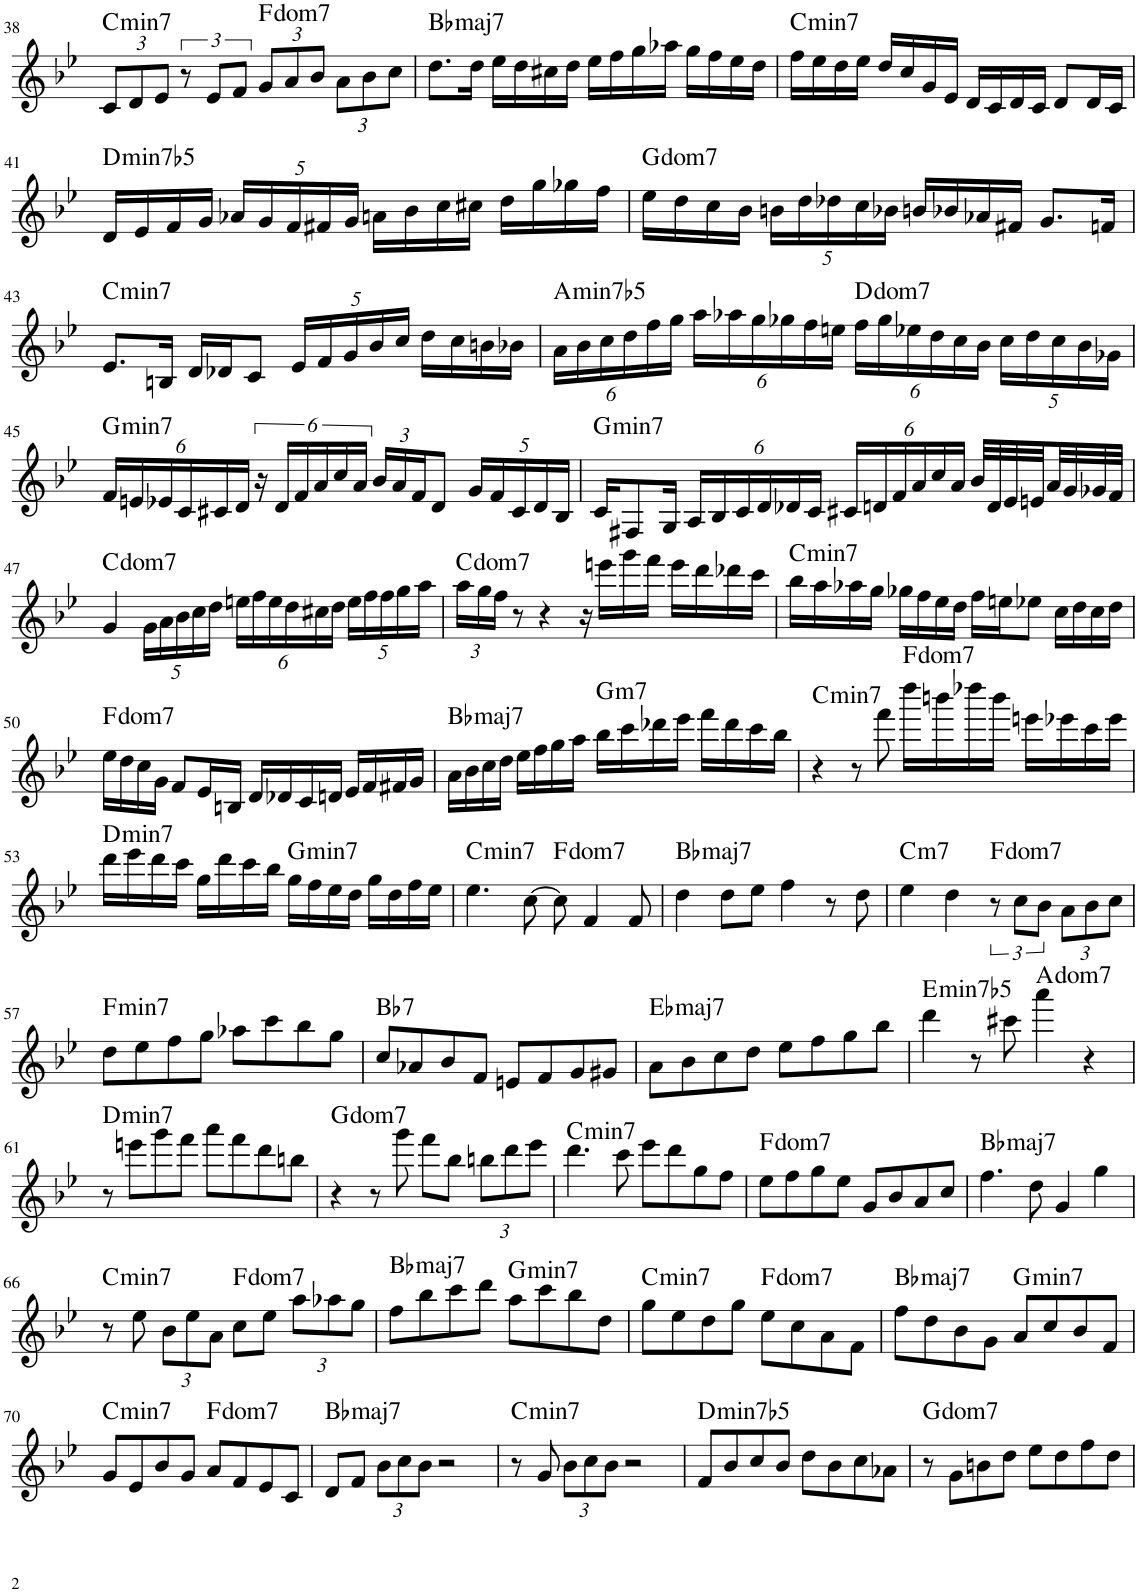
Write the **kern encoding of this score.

**kern	**harte
*part1	*part1
*staff1	*
*I"Piano	*
*I'Pno.	*
!!LO:PB:g=z
*clefG2	*
*k[b-e-]	*
*M4/4	*
*Xbrackettup	*
=38	=38
!	!LO:H:kt=min7
12c/L	C:min7
12d/	.
12e-/J	.
*brackettup	*
12r	.
12e-/L	.
12f/J	.
*Xbrackettup	*
!	!LO:H:kt=dom
12g/L	.
12a/	.
12b-/J	.
12a\L	.
12b-\	.
12cc\J	.
=39	=39
!	!LO:H:kt=maj7
8.dd\L	Bb:maj7
16dd\Jk	.
16ee-\LL	.
16dd\	.
16cc#X\	.
16dd\JJ	.
16ee-\LL	.
16ff\	.
16gg\	.
16aa-X\JJ	.
16gg\LL	.
16ff\	.
16ee-\	.
16dd\JJ	.
=40	=40
!	!LO:H:kt=min7
16ff\LL	C:min7
16ee-\	.
16dd\	.
16ee-\JJ	.
16dd/LL	.
16cc/	.
16g/	.
16e-/JJ	.
16d/LL	.
16c/	.
16d/	.
16c/JJ	.
8d/L	.
16d/L	.
16c/JJ	.
!!LO:LB:g=z
=41	=41
!	!LO:H:kt=min7b5
16d/LL	D:hdim7
16e-/	.
16f/	.
16g/JJ	.
20a-X/LL	.
20g/	.
20f/	.
20f#X/	.
20g/JJ	.
16an\LL	.
16b-\	.
16cc\	.
16cc#X\JJ	.
16dd\LL	.
16gg\	.
16gg-X\	.
16ff\JJ	.
=42	=42
!	!LO:H:kt=dom
16ee-\LL	.
16dd\	.
16cc\	.
16b-\JJ	.
20bn\LL	.
20dd\	.
20dd-X\	.
20cc\	.
20b-X\JJ	.
16bn/LL	.
16b-X/	.
16a-X/	.
16f#X/JJ	.
8.g/L	.
16fn/Jk	.
!!LO:LB:g=z
=43	=43
!	!LO:H:kt=min7
8.e-/L	C:min7
16Bn/Jk	.
16d/LL	.
16d-X/J	.
8c/J	.
20e-/LL	.
20f/	.
20g/	.
20b-/	.
20cc/JJ	.
16dd\LL	.
16cc\	.
16bn\	.
16b-X\JJ	.
=44	=44
!	!LO:H:kt=min7b5
24a\LL	A:hdim7
24b-\	.
24cc\	.
24dd\	.
24ff\	.
24gg\JJ	.
24aa\LL	.
24aa-X\	.
24gg\	.
24gg-X\	.
24ff\	.
24een\JJ	.
!	!LO:H:kt=dom
24ff\LL	.
24gg-\	.
24ee-X\	.
24dd\	.
24cc\	.
24b-\JJ	.
20cc\LL	.
20dd\	.
20cc\	.
20b-\	.
20g-X\JJ	.
!!LO:LB:g=z
=45	=45
!	!LO:H:kt=min7
24f/LL	G:min7
24en/	.
24e-X/	.
24c/	.
24c#X/	.
24d/JJ	.
*brackettup	*
24r	.
24d/LL	.
24f/	.
24a/	.
24cc/	.
24a/JJ	.
*Xbrackettup	*
24b-/LL	.
24a/	.
24f/J	.
8d/J	.
20g/LL	.
20f/	.
20c#/	.
20d/	.
20B-/JJ	.
=46	=46
!	!LO:H:kt=min7
16c/KL	G:min7
8F#X/	.
16G/Jk	.
24A/LL	.
24B-/	.
24c/	.
24d/	.
24d-X/	.
24c/JJ	.
24c#X/LL	.
24dn/	.
24f/	.
24a/	.
24cc/	.
24a/JJ	.
32b-/LLL	.
32d/	.
32e-/	.
32en/	.
32a/	.
32g/	.
32g-X/	.
32f/JJJ	.
!!LO:LB:g=z
=47	=47
!	!LO:H:kt=dom
4g/	.
20g\LL	.
20a\	.
20b-\	.
20cc\	.
20dd\JJ	.
24een\LL	.
24ff\	.
24ee\	.
24dd\	.
24cc#X\	.
24dd\JJ	.
20ee\LL	.
20ff\	.
20ff\	.
20gg\	.
20aa\JJ	.
=48	=48
!	!LO:H:kt=dom
24aa\LL	.
24gg\	.
24ff\JJ	.
8r	.
4r	.
16r	.
16eeen\LL	.
16ggg\	.
16fff\JJ	.
16eee\LL	.
16ddd\	.
16ddd-X\	.
16ccc\JJ	.
=49	=49
!	!LO:H:kt=min7
16bb-\LL	C:min7
16aa\	.
16aa-X\	.
16gg\JJ	.
16gg-X\LL	.
16ff\	.
16ee-\	.
16dd\JJ	.
16ff\LL	.
16een\J	.
8ee-X\J	.
16cc\LL	.
16dd\	.
16cc\	.
16dd\JJ	.
!!LO:LB:g=z
=50	=50
!	!LO:H:kt=dom
16ee-\LL	.
16dd\	.
16cc\	.
16g\JJ	.
8f/L	.
16e-/L	.
16Bn/JJ	.
16d/LL	.
16d-X/	.
16c/	.
16dn/JJ	.
16e-/LL	.
16f/	.
16f#X/	.
16g/JJ	.
=51	=51
!	!LO:H:kt=maj7
16a\LL	Bb:maj7
16b-\	.
16cc\	.
16dd\JJ	.
16ee-\LL	.
16ff\	.
16gg\	.
16aa\JJ	.
!	!LO:H:kt=m7
16bb-\LL	G:min7
16ccc\	.
16ddd-X\	.
16eee-\JJ	.
16fff\LL	.
16ddd-\	.
16ccc\	.
16bb-\JJ	.
=52	=52
!	!LO:H:kt=min7
4r	C:min7
8r	.
8fff\	.
!	!LO:H:kt=dom
16dddd\LL	.
16bbbn\	.
16dddd-X\	.
16bbb\JJ	.
16eeen\LL	.
16eee-X\	.
16ccc\	.
16eee-\JJ	.
!!LO:LB:g=z
=53	=53
!	!LO:H:kt=min7
16ddd\LL	D:min7
16eee-\	.
16ddd\	.
16ccc\JJ	.
16gg\LL	.
16ddd\	.
16ccc\	.
16bb-\JJ	.
!	!LO:H:kt=min7
16gg\LL	G:min7
16ff\	.
16ee-\	.
16dd\JJ	.
16gg\LL	.
16dd\	.
16ff\	.
16ee-\JJ	.
=54	=54
!	!LO:H:kt=min7
4.ee-\	C:min7
[8cc\	.
!	!LO:H:kt=dom
8cc\]	.
4f/	.
8f/	.
=55	=55
!	!LO:H:kt=maj7
4dd\	Bb:maj7
8dd\L	.
8ee-\J	.
4ff\	.
8r	.
8dd\	.
=56	=56
!	!LO:H:kt=m7
4ee-\	C:min7
4dd\	.
*brackettup	*
!	!LO:H:kt=dom
12r	.
12cc\L	.
12b-\J	.
*Xbrackettup	*
12a\L	.
12b-\	.
12cc\J	.
!!LO:LB:g=z
=57	=57
!	!LO:H:kt=min7
8dd\L	F:min7
8ee-\	.
8ff\	.
8gg\J	.
8aa-X\L	.
8ccc\	.
8bb-\	.
8gg\J	.
=58	=58
!	!LO:H:kt=7
8cc/L	Bb:7
8a-X/	.
8b-/	.
8f/J	.
8en/L	.
8f/	.
8g/	.
8g#X/J	.
=59	=59
!	!LO:H:kt=maj7
8a\L	Eb:maj7
8b-\	.
8cc\	.
8dd\J	.
8ee-\L	.
8ff\	.
8gg\	.
8bb-\J	.
=60	=60
!	!LO:H:kt=min7b5
4ddd\	E:hdim7
8r	.
8ccc#X\	.
!	!LO:H:kt=dom
4aaa\	.
4r	.
!!LO:LB:g=z
=61	=61
!	!LO:H:kt=min7
8r	D:min7
8eeen\L	.
8ggg\	.
8fff\J	.
8aaa\L	.
8fff\	.
8ddd\	.
8bbn\J	.
=62	=62
!	!LO:H:kt=dom
4r	.
8r	.
8ggg\	.
8fff\L	.
8bb-\J	.
12bbn\L	.
12ddd\	.
12eee-\J	.
=63	=63
!	!LO:H:kt=min7
4.ddd\	C:min7
8ccc\	.
8eee-\L	.
8ddd\	.
8gg\	.
8ff\J	.
=64	=64
!	!LO:H:kt=dom
8ee-\L	.
8ff\	.
8gg\	.
8ee-\J	.
8g/L	.
8b-/	.
8a/	.
8cc/J	.
=65	=65
!	!LO:H:kt=maj7
4.ff\	Bb:maj7
8dd\	.
4g/	.
4gg\	.
!!LO:LB:g=z
=66	=66
!	!LO:H:kt=min7
8r	C:min7
8ee-\	.
12b-\L	.
12ee-\	.
12a\J	.
!	!LO:H:kt=dom
8cc\L	.
8ee-\J	.
12aa\L	.
12aa-X\	.
12gg\J	.
=67	=67
!	!LO:H:kt=maj7
8ff\L	Bb:maj7
8bb-\	.
8ccc\	.
8ddd\J	.
!	!LO:H:kt=min7
8aa\L	G:min7
8ccc\	.
8bb-\	.
8dd\J	.
=68	=68
!	!LO:H:kt=min7
8gg\L	C:min7
8ee-\	.
8dd\	.
8gg\J	.
!	!LO:H:kt=dom
8ee-\L	.
8cc\	.
8a\	.
8f\J	.
=69	=69
!	!LO:H:kt=maj7
8ff\L	Bb:maj7
8dd\	.
8b-\	.
8g\J	.
!	!LO:H:kt=min7
8a/L	G:min7
8cc/	.
8b-/	.
8f/J	.
!!LO:LB:g=z
=70	=70
!	!LO:H:kt=min7
8g/L	C:min7
8e-/	.
8b-/	.
8g/J	.
!	!LO:H:kt=dom
8a/L	.
8f/	.
8e-/	.
8c/J	.
=71	=71
!	!LO:H:kt=maj7
8d/L	Bb:maj7
8f/J	.
12b-\L	.
12cc\	.
12b-\J	.
2r	.
=72	=72
!	!LO:H:kt=min7
8r	C:min7
8g/	.
12b-\L	.
12cc\	.
12b-\J	.
2r	.
=73	=73
!	!LO:H:kt=min7b5
8f/L	D:hdim7
8b-/	.
8cc/	.
8b-/J	.
8dd\L	.
8b-\	.
8cc\	.
8a-X\J	.
=74	=74
!	!LO:H:kt=dom
8r	.
8g\L	.
8bn\	.
8dd\J	.
8ee-\L	.
8dd\	.
8ff\	.
8dd\J	.
=	=
*-	*-
